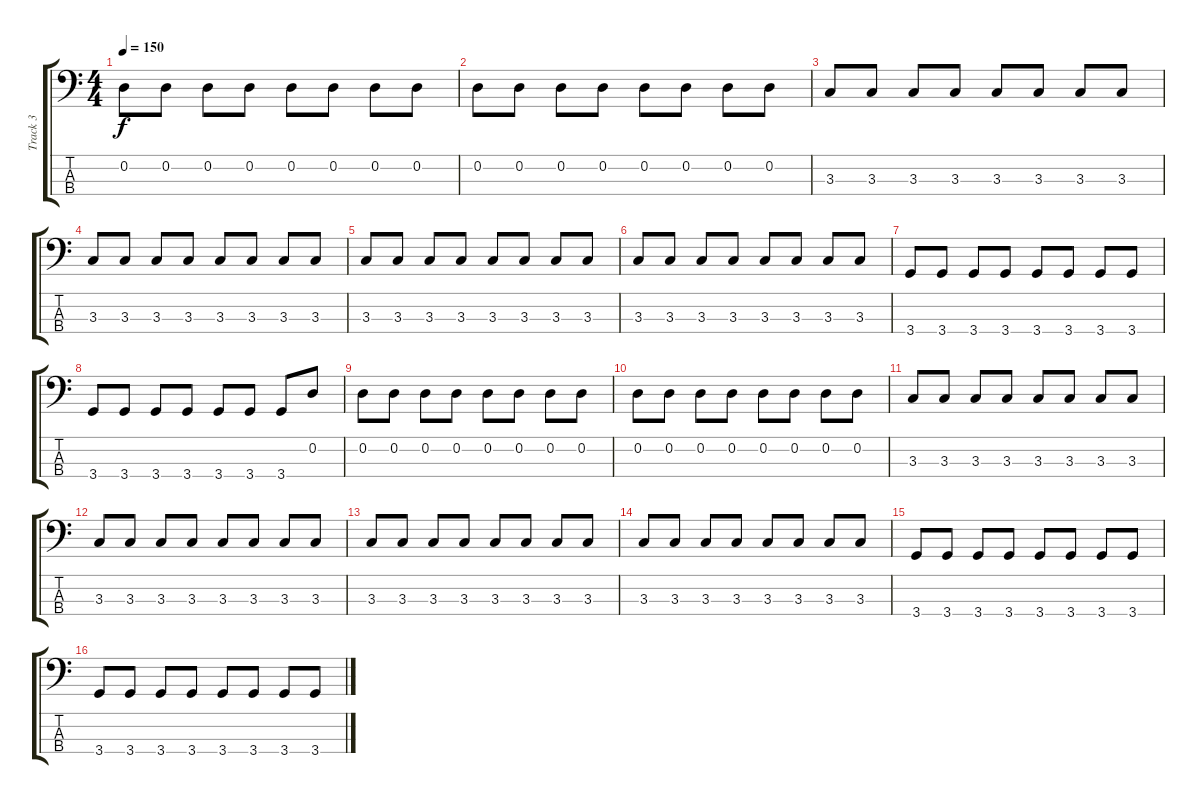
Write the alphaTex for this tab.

\track ("Track 3" "Track 3") {instrument electricbasspick}
\staff {score tabs}
\tuning (G2 D2 A1 E1) {hide}
\ts (4 4)
\tempo 150
\clef f4
\ks c
0.2.8{dy f} 0.2.8 0.2.8 0.2.8 0.2.8 0.2.8 0.2.8 0.2.8 |
0.2.8 0.2.8 0.2.8 0.2.8 0.2.8 0.2.8 0.2.8 0.2.8 |
3.3.8 3.3.8 3.3.8 3.3.8 3.3.8 3.3.8 3.3.8 3.3.8 |
3.3.8 3.3.8 3.3.8 3.3.8 3.3.8 3.3.8 3.3.8 3.3.8 |
3.3.8 3.3.8 3.3.8 3.3.8 3.3.8 3.3.8 3.3.8 3.3.8 |
3.3.8 3.3.8 3.3.8 3.3.8 3.3.8 3.3.8 3.3.8 3.3.8 |
3.4.8 3.4.8 3.4.8 3.4.8 3.4.8 3.4.8 3.4.8 3.4.8 |
3.4.8 3.4.8 3.4.8 3.4.8 3.4.8 3.4.8 3.4.8 0.2.8 |
0.2.8 0.2.8 0.2.8 0.2.8 0.2.8 0.2.8 0.2.8 0.2.8 |
0.2.8 0.2.8 0.2.8 0.2.8 0.2.8 0.2.8 0.2.8 0.2.8 |
3.3.8 3.3.8 3.3.8 3.3.8 3.3.8 3.3.8 3.3.8 3.3.8 |
3.3.8 3.3.8 3.3.8 3.3.8 3.3.8 3.3.8 3.3.8 3.3.8 |
3.3.8 3.3.8 3.3.8 3.3.8 3.3.8 3.3.8 3.3.8 3.3.8 |
3.3.8 3.3.8 3.3.8 3.3.8 3.3.8 3.3.8 3.3.8 3.3.8 |
3.4.8 3.4.8 3.4.8 3.4.8 3.4.8 3.4.8 3.4.8 3.4.8 |
3.4.8 3.4.8 3.4.8 3.4.8 3.4.8 3.4.8 3.4.8 3.4.8
